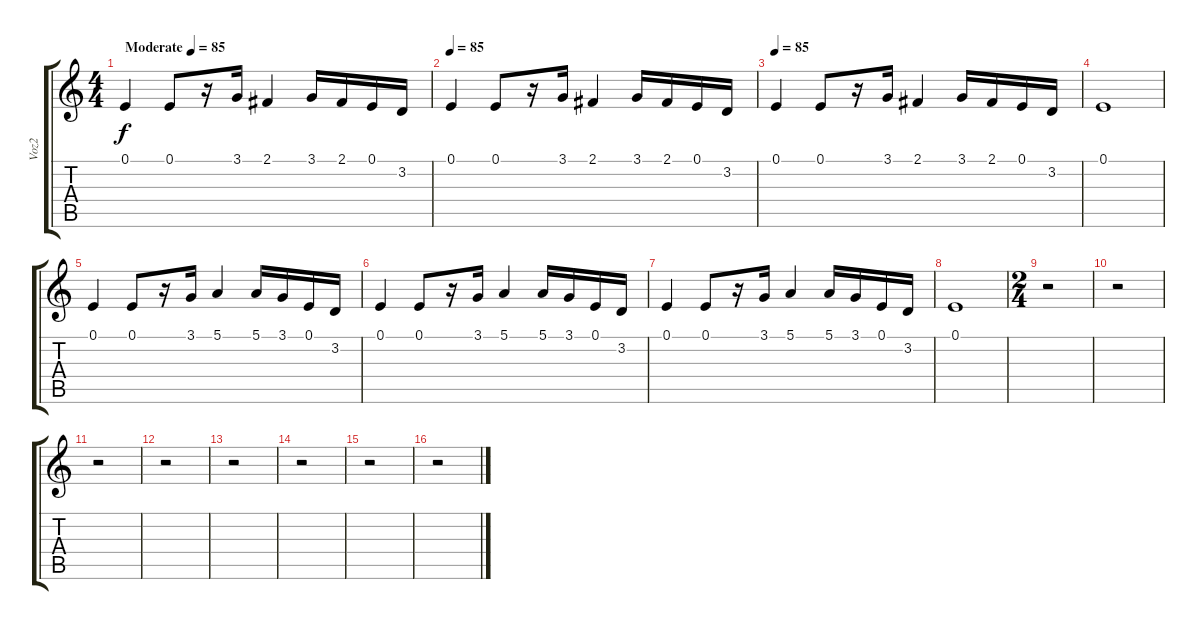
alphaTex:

\track ("Voz2" "Voz2") {instrument flute}
\staff {score tabs}
\tuning (E4 B3 G3 D3 A2 E2) {hide}
\ts (4 4)
\tempo (85 "Moderate")
\clef g2
\ks c
0.1.4{dy f instrument flute} 0.1.8 r.16 3.1.16 2.1.4 3.1.16 2.1.16 0.1.16 3.2.16 |
\tempo 85
0.1.4 0.1.8 r.16 3.1.16 2.1.4 3.1.16 2.1.16 0.1.16 3.2.16 |
\tempo 85
0.1.4 0.1.8 r.16 3.1.16 2.1.4 3.1.16 2.1.16 0.1.16 3.2.16 |
0.1.1 |
0.1.4 0.1.8 r.16 3.1.16 5.1.4 5.1.16 3.1.16 0.1.16 3.2.16 |
0.1.4 0.1.8 r.16 3.1.16 5.1.4 5.1.16 3.1.16 0.1.16 3.2.16 |
0.1.4 0.1.8 r.16 3.1.16 5.1.4 5.1.16 3.1.16 0.1.16 3.2.16 |
0.1.1 |
\ts (2 4)
r.2 |
r.2 |
r.2 |
r.2 |
r.2 |
r.2 |
r.2 |
r.2
